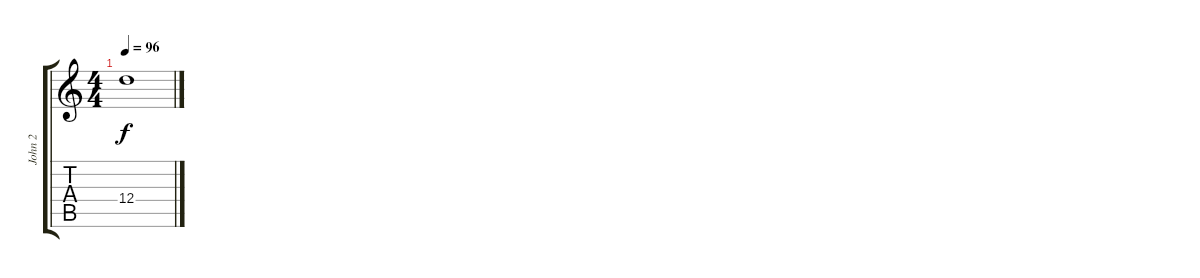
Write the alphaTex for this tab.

\track ("John 2" "John 2") {instrument overdrivenguitar}
\staff {score tabs}
\tuning (E4 B3 G3 D3 A2 E2) {hide}
\ts (4 4)
\tempo 96
\clef g2
\ks c
12.4{t}.1{dy f}
